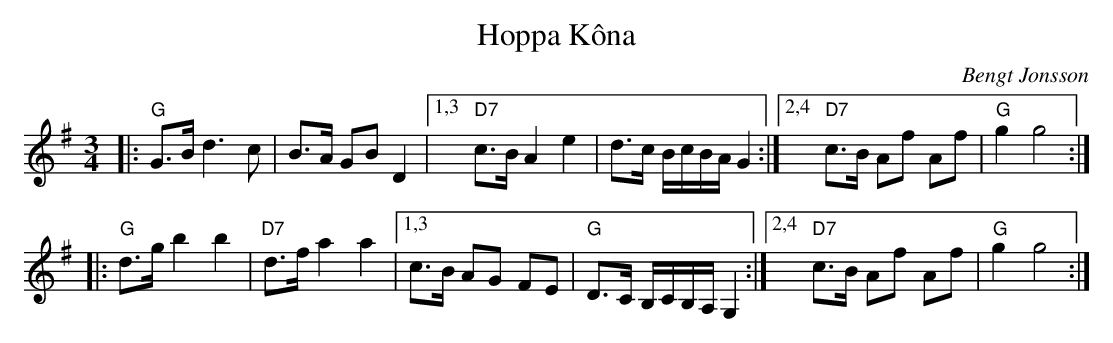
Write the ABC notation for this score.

X:1
T: Hoppa K\^ona
O: Bengt Jonsson
M: 3/4
L: 1/8
K: G
|: "G"G>B d3 c | B>A GB D2 |1,3 " D7"c>B A2 e2 | d>c B/c/B/A/ G2 \
                          :|2,4 " D7"c>B Af Af | "G"g2 g4 :|
|: "G"d>g b2 b2 | "D7"d>f a2 a2 |1,3 c>B AG FE | "G"D>C B,/C/B,/A,/ G,2 \
                               :|2,4 " D7"c>B Af Af | "G"g2 g4 :|
